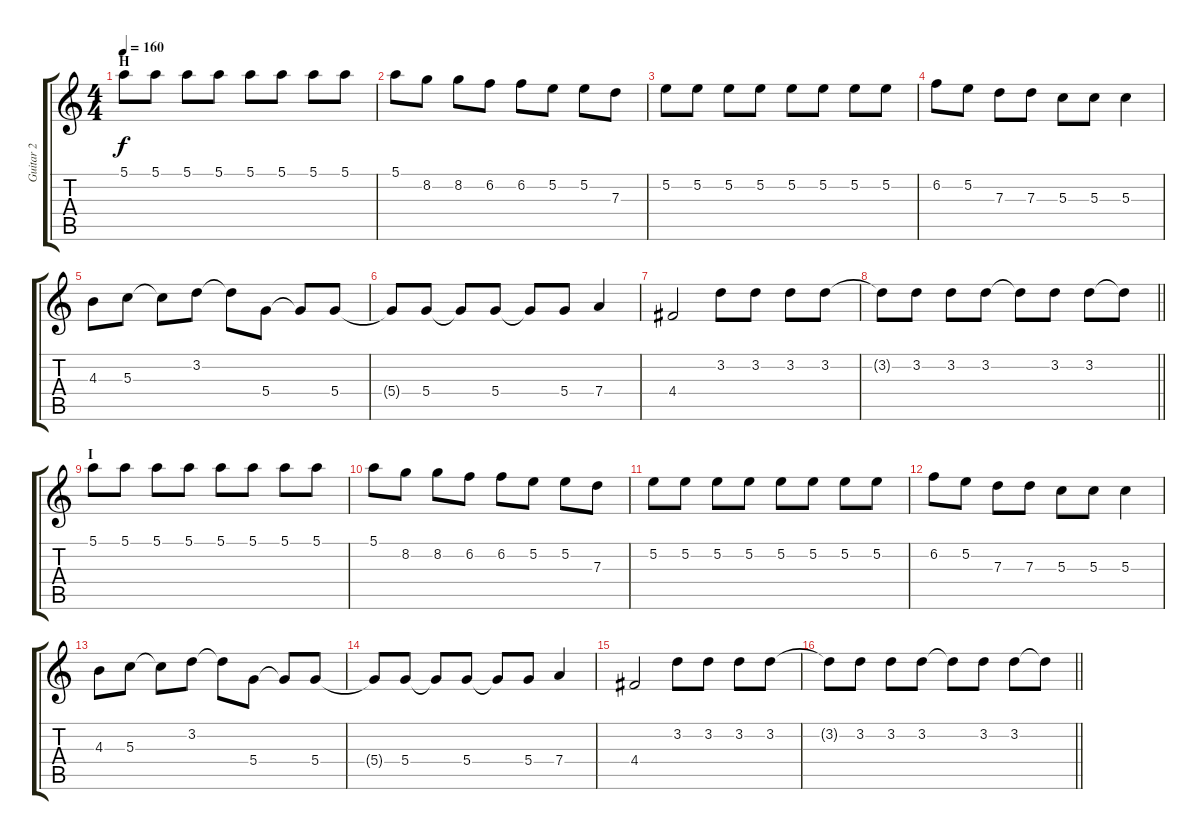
\track ("Guitar 2" "Guitar 2") {instrument overdrivenguitar}
\staff {score tabs}
\tuning (E4 B3 G3 D3 A2 E2) {hide}
\ts (4 4)
\section ("" "H")
\tempo 160
\clef g2
\ks c
5.1.8{dy f} 5.1.8 5.1.8 5.1.8 5.1.8 5.1.8 5.1.8 5.1.8 |
5.1.8 8.2.8 8.2.8 6.2.8 6.2.8 5.2.8 5.2.8 7.3.8 |
5.2.8 5.2.8 5.2.8 5.2.8 5.2.8 5.2.8 5.2.8 5.2.8 |
6.2.8 5.2.8 7.3.8 7.3.8 5.3.8 5.3.8 5.3.4 |
4.3.8 5.3.8 5.3{t}.8 3.2.8 3.2{t}.8 5.4.8 5.4{t}.8 5.4.8 |
5.4{t}.8 5.4.8 5.4{t}.8 5.4.8 5.4{t}.8 5.4.8 7.4.4 |
4.4.2 3.2.8 3.2.8 3.2.8 3.2.8 |
\barLineRight lightlight
3.2{t}.8 3.2.8 3.2.8 3.2.8 3.2{t}.8 3.2.8 3.2.8 3.2{t}.8 |
\section ("" "I")
5.1.8 5.1.8 5.1.8 5.1.8 5.1.8 5.1.8 5.1.8 5.1.8 |
5.1.8 8.2.8 8.2.8 6.2.8 6.2.8 5.2.8 5.2.8 7.3.8 |
5.2.8 5.2.8 5.2.8 5.2.8 5.2.8 5.2.8 5.2.8 5.2.8 |
6.2.8 5.2.8 7.3.8 7.3.8 5.3.8 5.3.8 5.3.4 |
4.3.8 5.3.8 5.3{t}.8 3.2.8 3.2{t}.8 5.4.8 5.4{t}.8 5.4.8 |
5.4{t}.8 5.4.8 5.4{t}.8 5.4.8 5.4{t}.8 5.4.8 7.4.4 |
4.4.2 3.2.8 3.2.8 3.2.8 3.2.8 |
\barLineRight lightlight
3.2{t}.8 3.2.8 3.2.8 3.2.8 3.2{t}.8 3.2.8 3.2.8 3.2{t}.8
